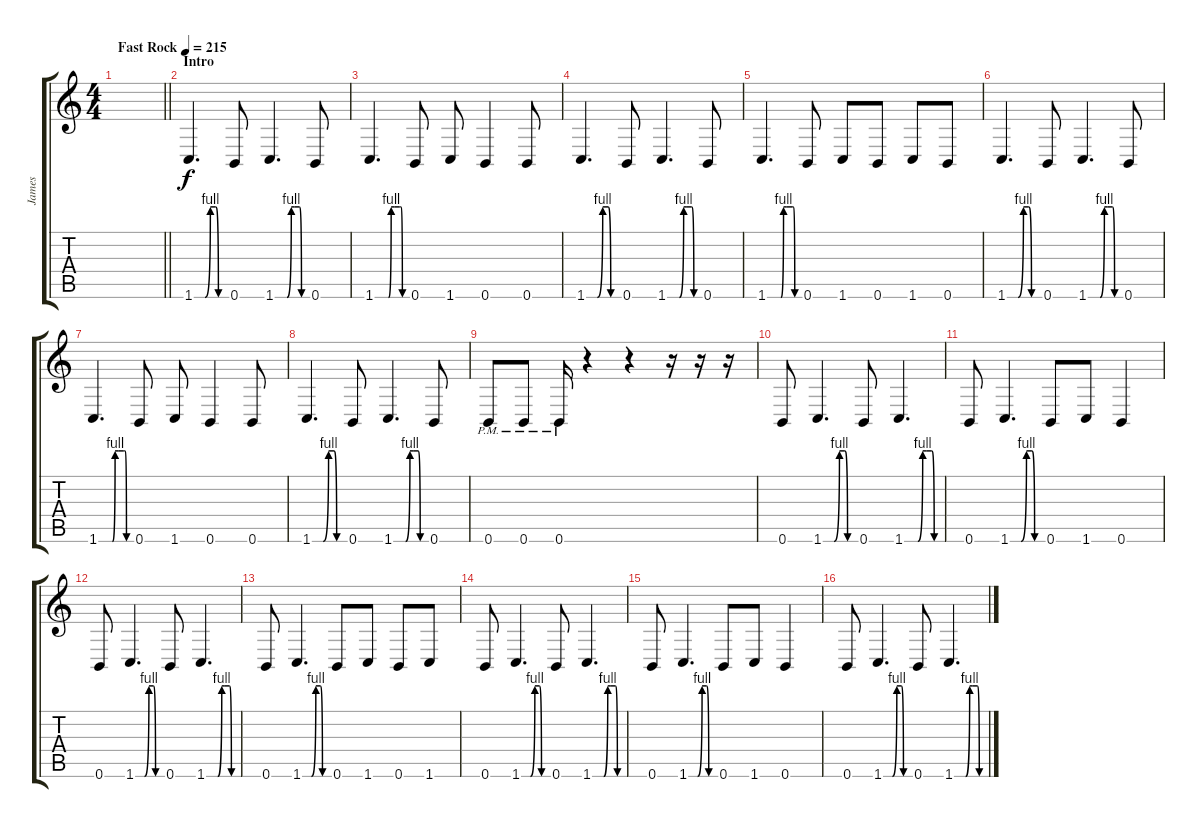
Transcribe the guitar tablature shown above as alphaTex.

\track ("James" "James") {instrument distortionguitar}
\staff {score tabs}
\tuning (Db4 Ab3 E3 B2 Gb2 B1) {hide}
\ts (4 4)
\tempo (215 "Fast Rock")
\clef g2
\barLineRight lightlight
\ks c
|
\section ("" "Intro")
1.6{be (custom 0 0 10 0 20 0 30 4 40 4 45 0 60 0)}.4{d} 0.6.8 1.6{be (custom 0 0 10 0 16 0 18 0 20 0 22 0 30 4 36 4 45 4 49 0 60 0)}.4{d} 0.6.8 |
1.6{be (custom 0 0 10 0 18 0 20 0 25 0 30 4 36 4 46 4 48 4 51 0 56 0 60 0)}.4{d} 0.6.8 1.6.8 0.6.4 0.6.8 |
1.6{be (custom 0 0 10 0 20 0 30 4 40 4 45 0 60 0)}.4{d} 0.6.8 1.6{be (custom 0 0 10 0 16 0 18 0 20 0 22 0 30 4 36 4 45 4 49 0 60 0)}.4{d} 0.6.8 |
1.6{be (custom 0 0 10 0 18 0 20 0 25 0 30 4 36 4 46 4 48 4 51 0 56 0 60 0)}.4{d} 0.6.8 1.6.8 0.6.8 1.6.8 0.6.8 |
1.6{be (custom 0 0 10 0 20 0 30 4 40 4 45 0 60 0)}.4{d} 0.6.8 1.6{be (custom 0 0 10 0 16 0 18 0 20 0 22 0 30 4 36 4 45 4 49 0 60 0)}.4{d} 0.6.8 |
1.6{be (custom 0 0 10 0 18 0 20 0 25 0 30 4 36 4 46 4 48 4 51 0 56 0 60 0)}.4{d} 0.6.8 1.6.8 0.6.4 0.6.8 |
1.6{be (custom 0 0 10 0 20 0 30 4 40 4 45 0 60 0)}.4{d} 0.6.8 1.6{be (custom 0 0 10 0 16 0 18 0 20 0 22 0 30 4 36 4 45 4 49 0 60 0)}.4{d} 0.6.8 |
0.6{pm}.8 0.6{pm}.8 0.6{pm}.16 r.4 r.4 r.16 r.16 r.16 |
0.6.8 1.6{be (custom 0 0 10 0 20 0 30 4 40 4 45 0 60 0)}.4{d} 0.6.8 1.6{be (custom 0 0 10 0 16 0 18 0 20 0 22 0 30 4 36 4 45 4 49 0 60 0)}.4{d} |
0.6.8 1.6{be (custom 0 0 10 0 20 0 30 4 40 4 45 0 60 0)}.4{d} 0.6.8 1.6.8 0.6.4 |
0.6.8 1.6{be (custom 0 0 10 0 20 0 30 4 40 4 45 0 60 0)}.4{d} 0.6.8 1.6{be (custom 0 0 10 0 16 0 18 0 20 0 22 0 30 4 36 4 45 4 49 0 60 0)}.4{d} |
0.6.8 1.6{be (custom 0 0 10 0 20 0 30 4 40 4 45 0 60 0)}.4{d} 0.6.8 1.6.8 0.6.8 1.6.8 |
0.6.8 1.6{be (custom 0 0 10 0 20 0 30 4 40 4 45 0 60 0)}.4{d} 0.6.8 1.6{be (custom 0 0 10 0 16 0 18 0 20 0 22 0 30 4 36 4 45 4 49 0 60 0)}.4{d} |
0.6.8 1.6{be (custom 0 0 10 0 20 0 30 4 40 4 45 0 60 0)}.4{d} 0.6.8 1.6.8 0.6.4 |
0.6.8 1.6{be (custom 0 0 10 0 20 0 30 4 40 4 45 0 60 0)}.4{d} 0.6.8 1.6{be (custom 0 0 10 0 16 0 18 0 20 0 22 0 30 4 36 4 45 4 49 0 60 0)}.4{d}
